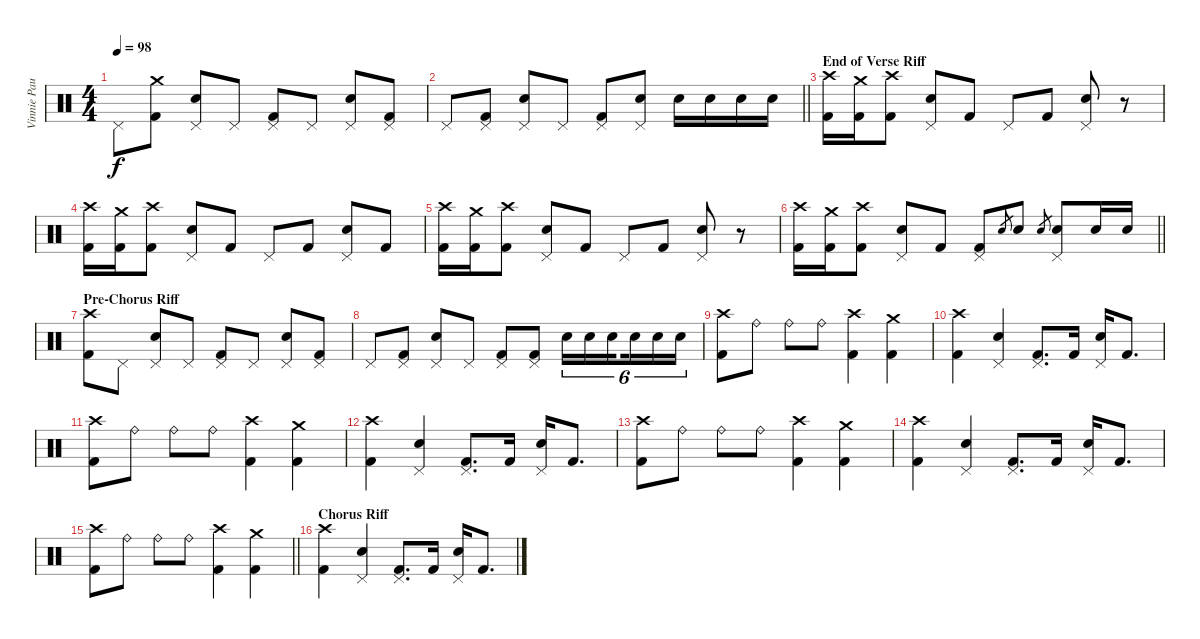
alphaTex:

\track ("Vinnie Paul" "Vinnie Pau") {instrument percussion}
\staff {score}
\articulation defaults
\ts (4 4)
\tempo 98
\clef neutral
\ks c "Pedal Hi-Hat (hit)".8{dy f}
("Crash medium (hit)" "Kick (hit) 2").8 ("Pedal Hi-Hat (hit)" "Electric Snare (hit)").8 "Pedal Hi-Hat (hit)".8 ("Pedal Hi-Hat (hit)" "Kick (hit) 2").8 "Pedal Hi-Hat (hit)".8 ("Pedal Hi-Hat (hit)" "Electric Snare (hit)").8 ("Pedal Hi-Hat (hit)" "Kick (hit) 2").8 |
\barLineRight lightlight "Pedal Hi-Hat (hit)".8
("Pedal Hi-Hat (hit)" "Kick (hit) 2").8 ("Pedal Hi-Hat (hit)" "Electric Snare (hit)").8 "Pedal Hi-Hat (hit)".8 ("Pedal Hi-Hat (hit)" "Kick (hit) 2").8 ("Pedal Hi-Hat (hit)" "Electric Snare (hit)").8 "Electric Snare (hit)".16 "Electric Snare (hit)".16 "Electric Snare (hit)".16 "Electric Snare (hit)".16 |
\section ("" "End of Verse Riff")
("Crash high (hit)" "Kick (hit) 2").16 ("Crash medium (hit)" "Kick (hit) 2").16 ("Crash high (hit)" "Kick (hit) 2").8 ("Pedal Hi-Hat (hit)" "Electric Snare (hit)").8 "Kick (hit) 2".8 "Pedal Hi-Hat (hit)".8 "Kick (hit) 2".8 ("Pedal Hi-Hat (hit)" "Electric Snare (hit)").8 r.8 |
("Crash high (hit)" "Kick (hit) 2").16 ("Crash medium (hit)" "Kick (hit) 2").16 ("Crash high (hit)" "Kick (hit) 2").8 ("Pedal Hi-Hat (hit)" "Electric Snare (hit)").8 "Kick (hit) 2".8 "Pedal Hi-Hat (hit)".8 "Kick (hit) 2".8 ("Pedal Hi-Hat (hit)" "Electric Snare (hit)").8 "Kick (hit) 2".8 |
("Crash high (hit)" "Kick (hit) 2").16 ("Crash medium (hit)" "Kick (hit) 2").16 ("Crash high (hit)" "Kick (hit) 2").8 ("Pedal Hi-Hat (hit)" "Electric Snare (hit)").8 "Kick (hit) 2".8 "Pedal Hi-Hat (hit)".8 "Kick (hit) 2".8 ("Pedal Hi-Hat (hit)" "Electric Snare (hit)").8 r.8 |
\barLineRight lightlight
("Crash high (hit)" "Kick (hit) 2").16 ("Crash medium (hit)" "Kick (hit) 2").16 ("Crash high (hit)" "Kick (hit) 2").8 ("Pedal Hi-Hat (hit)" "Electric Snare (hit)").8 "Kick (hit) 2".8 ("Pedal Hi-Hat (hit)" "Kick (hit) 2").8 "Electric Snare (hit)".8{gr} "Electric Snare (hit)".8 "Electric Snare (hit)".8{gr} ("Pedal Hi-Hat (hit)" "Electric Snare (hit)").8 "Electric Snare (hit)".16 "Electric Snare (hit)".16 |
\section ("" "Pre-Chorus Riff")
("Crash high (hit)" "Kick (hit) 2").8 "Pedal Hi-Hat (hit)".8 ("Pedal Hi-Hat (hit)" "Electric Snare (hit)").8 "Pedal Hi-Hat (hit)".8 ("Pedal Hi-Hat (hit)" "Kick (hit) 2").8 "Pedal Hi-Hat (hit)".8 ("Pedal Hi-Hat (hit)" "Electric Snare (hit)").8 ("Pedal Hi-Hat (hit)" "Kick (hit) 2").8 |
"Pedal Hi-Hat (hit)".8 ("Pedal Hi-Hat (hit)" "Kick (hit) 2").8 ("Pedal Hi-Hat (hit)" "Electric Snare (hit)").8 "Pedal Hi-Hat (hit)".8 ("Pedal Hi-Hat (hit)" "Kick (hit) 2").8 ("Pedal Hi-Hat (hit)" "Kick (hit) 2").8 "Electric Snare (hit)".16{tu (6 4)} "Electric Snare (hit)".16{tu (6 4)} "Electric Snare (hit)".16{tu (6 4) beam splitsecondary} "Electric Snare (hit)".16{tu (6 4)} "Electric Snare (hit)".16{tu (6 4)} "Electric Snare (hit)".16{tu (6 4)} |
("Crash high (hit)" "Kick (hit) 2").8 "Ride (bell)".8 "Ride (bell)".8 "Ride (bell)".8 ("Crash high (hit)" "Kick (hit) 2").4 ("Crash medium (hit)" "Kick (hit) 2").4 |
("Crash high (hit)" "Kick (hit) 2").4 ("Pedal Hi-Hat (hit)" "Electric Snare (hit)").4 ("Pedal Hi-Hat (hit)" "Kick (hit) 2").8{d} "Kick (hit) 2".16 ("Pedal Hi-Hat (hit)" "Electric Snare (hit)").16 "Kick (hit) 2".8{d} |
("Crash high (hit)" "Kick (hit) 2").8 "Ride (bell)".8 "Ride (bell)".8 "Ride (bell)".8 ("Crash high (hit)" "Kick (hit) 2").4 ("Crash medium (hit)" "Kick (hit) 2").4 |
("Crash high (hit)" "Kick (hit) 2").4 ("Pedal Hi-Hat (hit)" "Electric Snare (hit)").4 ("Pedal Hi-Hat (hit)" "Kick (hit) 2").8{d} "Kick (hit) 2".16 ("Pedal Hi-Hat (hit)" "Electric Snare (hit)").16 "Kick (hit) 2".8{d} |
("Crash high (hit)" "Kick (hit) 2").8 "Ride (bell)".8 "Ride (bell)".8 "Ride (bell)".8 ("Crash high (hit)" "Kick (hit) 2").4 ("Crash medium (hit)" "Kick (hit) 2").4 |
("Crash high (hit)" "Kick (hit) 2").4 ("Pedal Hi-Hat (hit)" "Electric Snare (hit)").4 ("Pedal Hi-Hat (hit)" "Kick (hit) 2").8{d} "Kick (hit) 2".16 ("Pedal Hi-Hat (hit)" "Electric Snare (hit)").16 "Kick (hit) 2".8{d} |
\barLineRight lightlight
("Crash high (hit)" "Kick (hit) 2").8 "Ride (bell)".8 "Ride (bell)".8 "Ride (bell)".8 ("Crash high (hit)" "Kick (hit) 2").4 ("Crash medium (hit)" "Kick (hit) 2").4 |
\section ("" "Chorus Riff")
("Crash high (hit)" "Kick (hit) 2").4 ("Pedal Hi-Hat (hit)" "Electric Snare (hit)").4 ("Pedal Hi-Hat (hit)" "Kick (hit) 2").8{d} "Kick (hit) 2".16 ("Pedal Hi-Hat (hit)" "Electric Snare (hit)").16 "Kick (hit) 2".8{d}
